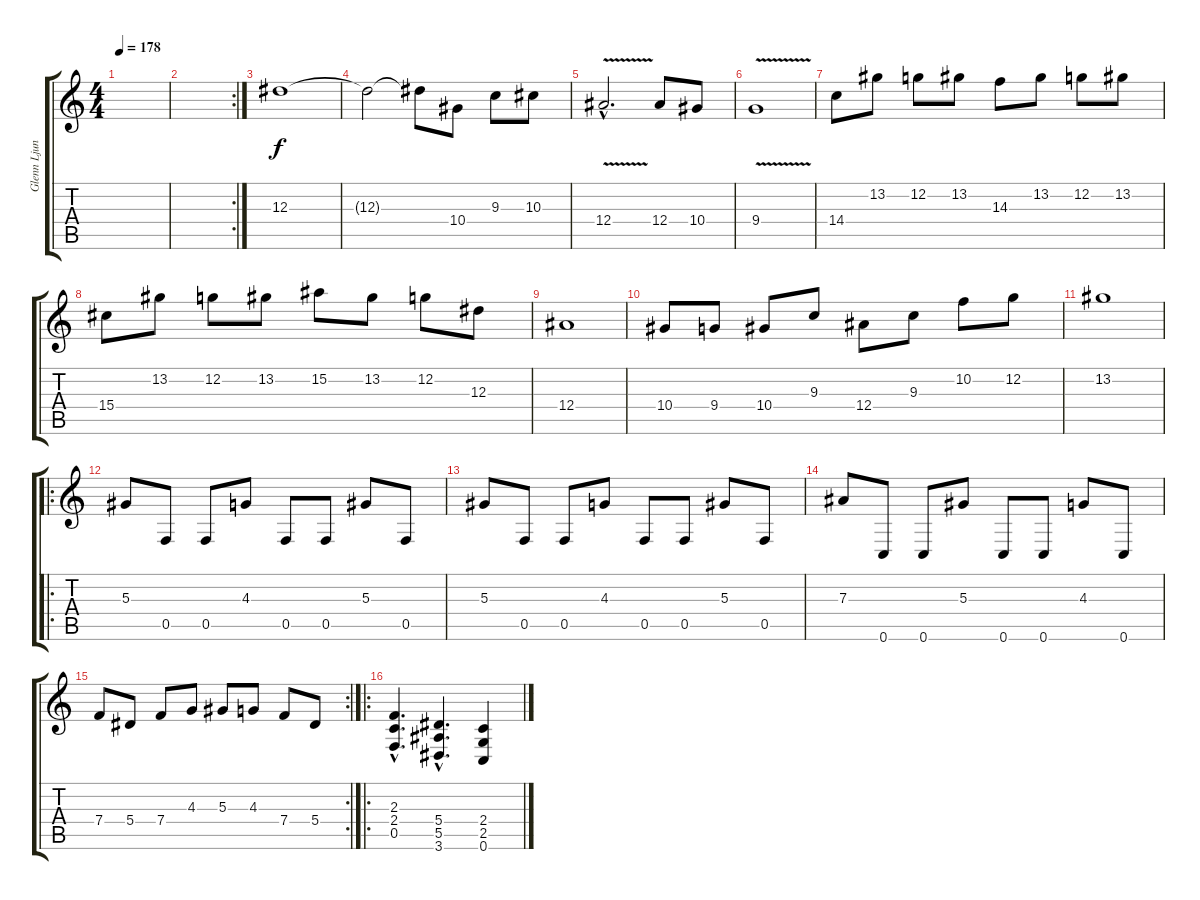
\track ("Glenn Ljungstrom" "Glenn Ljun") {instrument overdrivenguitar}
\staff {score tabs}
\tuning (C4 G3 Eb3 Bb2 F2 C2) {hide}
\ts (4 4)
\tempo 178
\clef g2
\ks c
|
\rc 2
|
12.3.1 |
12.3{t}.2 12.3{t}.8 10.4.8 9.3.8 10.3.8 |
12.4{v hac}.2{d} 12.4.8 10.4.8 |
9.4{v}.1 |
14.4.8 13.2.8 12.2.8 13.2.8 14.3.8 13.2.8 12.2.8 13.2.8 |
15.4.8 13.2.8 12.2.8 13.2.8 15.2.8 13.2.8 12.2.8 12.3.8 |
12.4.1 |
10.4.8 9.4.8 10.4.8 9.3.8 12.4.8 9.3.8 10.2.8 12.2.8 |
13.2.1 |
\ro
5.3.8 0.5.8 0.5.8 4.3.8 0.5.8 0.5.8 5.3.8 0.5.8 |
5.3.8 0.5.8 0.5.8 4.3.8 0.5.8 0.5.8 5.3.8 0.5.8 |
7.3.8 0.6.8 0.6.8 5.3.8 0.6.8 0.6.8 4.3.8 0.6.8 |
\rc 2
7.4.8 5.4.8 7.4.8 4.3.8 5.3.8 4.3.8 7.4.8 5.4.8 |
\ro
(2.3{hac} 2.4{hac} 0.5{hac}).4{d} (5.4{hac} 5.5{hac} 3.6{hac}).4{d} (2.4 2.5 0.6).4
